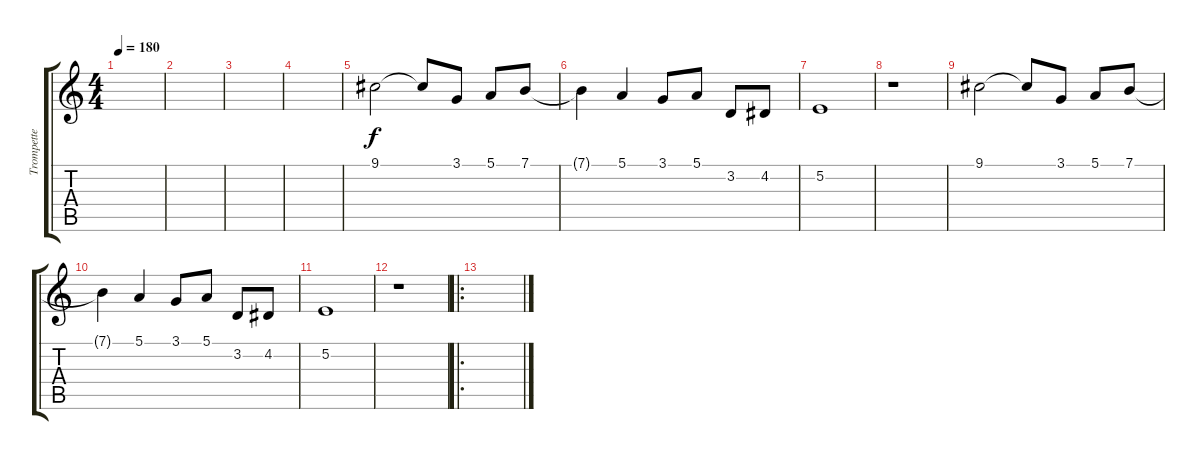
\track ("Trompette 2" "Trompette ") {instrument trumpet}
\staff {score tabs}
\tuning (E4 B3 G3 D3 A2 E2) {hide}
\ts (4 4)
\tempo 180
\clef g2
\ks c
|
|
|
|
9.1.2 9.1{t}.8 3.1.8 5.1.8 7.1.8 |
7.1{t}.4 5.1.4 3.1.8 5.1.8 3.2.8 4.2.8 |
5.2.1 |
r.1 |
9.1.2 9.1{t}.8 3.1.8 5.1.8 7.1.8 |
7.1{t}.4 5.1.4 3.1.8 5.1.8 3.2.8 4.2.8 |
5.2.1 |
r.1 |
\ro
